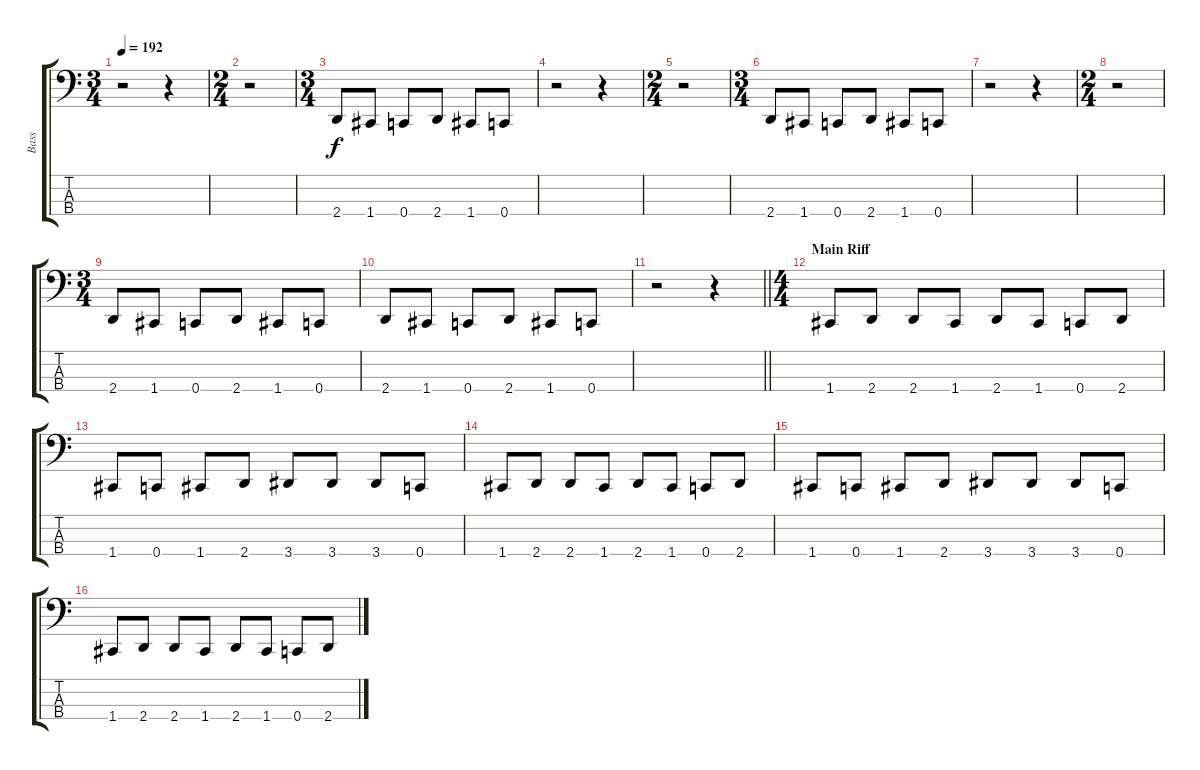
\track ("Bass" "Bass") {instrument electricbassfinger}
\staff {score tabs}
\tuning (F2 C2 G1 C1) {hide}
\ts (3 4)
\tempo 192
\clef f4
\ks c
r.2{dy f} r.4 |
\ts (2 4)
r.2 |
\ts (3 4)
2.4.8 1.4.8 0.4.8 2.4.8 1.4.8 0.4.8 |
r.2 r.4 |
\ts (2 4)
r.2 |
\ts (3 4)
2.4.8 1.4.8 0.4.8 2.4.8 1.4.8 0.4.8 |
r.2 r.4 |
\ts (2 4)
r.2 |
\ts (3 4)
2.4.8 1.4.8 0.4.8 2.4.8 1.4.8 0.4.8 |
2.4.8 1.4.8 0.4.8 2.4.8 1.4.8 0.4.8 |
\barLineRight lightlight
r.2 r.4 |
\ts (4 4)
\section ("" "Main Riff")
1.4.8 2.4.8 2.4.8 1.4.8 2.4.8 1.4.8 0.4.8 2.4.8 |
1.4.8 0.4.8 1.4.8 2.4.8 3.4.8 3.4.8 3.4.8 0.4.8 |
1.4.8 2.4.8 2.4.8 1.4.8 2.4.8 1.4.8 0.4.8 2.4.8 |
1.4.8 0.4.8 1.4.8 2.4.8 3.4.8 3.4.8 3.4.8 0.4.8 |
1.4.8 2.4.8 2.4.8 1.4.8 2.4.8 1.4.8 0.4.8 2.4.8
